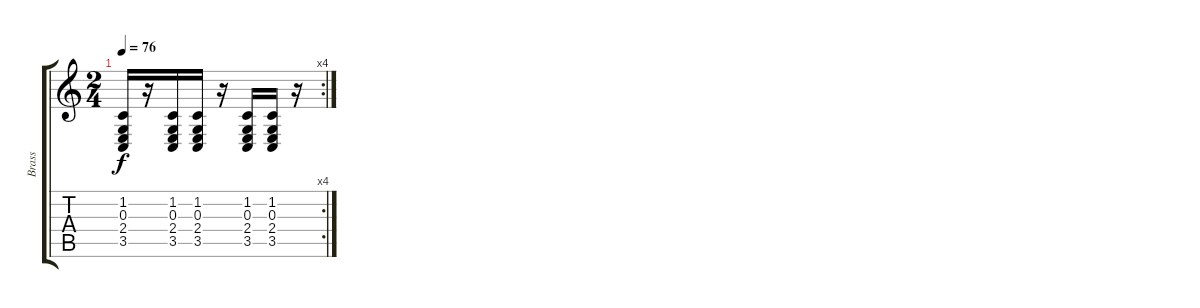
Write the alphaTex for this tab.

\track ("Brass" "Brass") {instrument synthbrass1}
\staff {score tabs}
\tuning (E4 B3 G3 D3 A2 E2) {hide}
\rc 4
\ts (2 4)
\tempo 76
\clef g2
\ks c
(1.2 0.3 2.4 3.5).16{dy f} r.16 (1.2 0.3 2.4 3.5).16 (1.2 0.3 2.4 3.5).16 r.16 (1.2 0.3 2.4 3.5).16 (1.2 0.3 2.4 3.5).16 r.16
